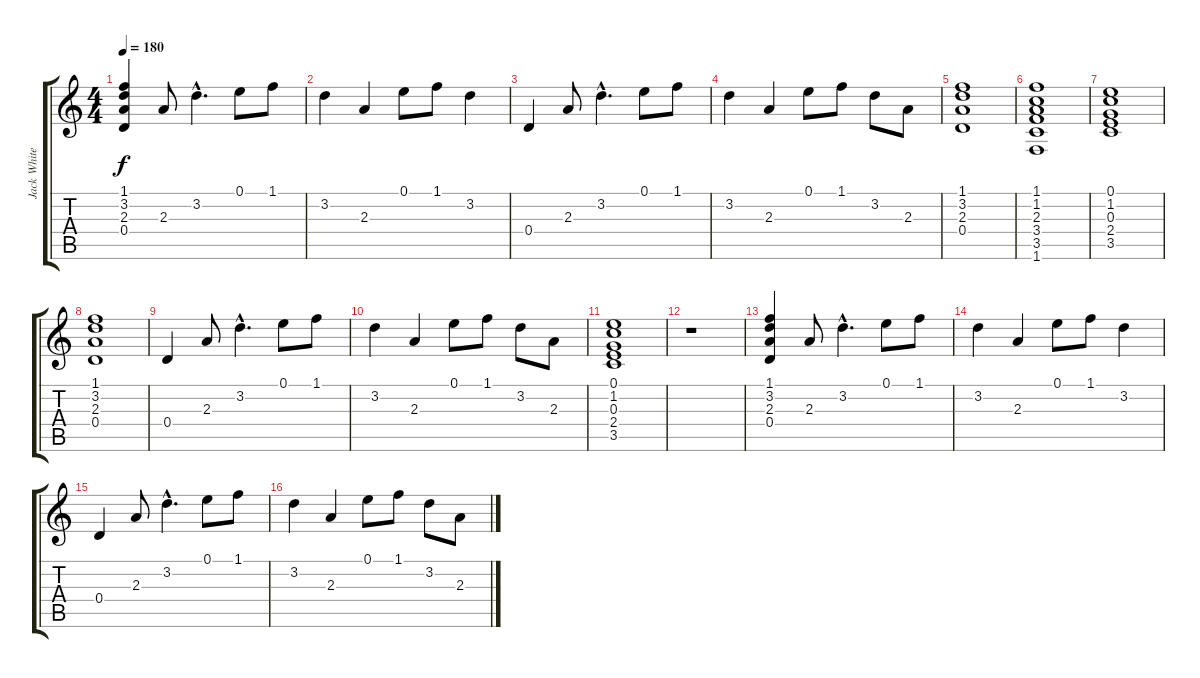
\track ("Jack White" "Jack White") {instrument electricguitarclean}
\staff {score tabs}
\tuning (E4 B3 G3 D3 A2 E2) {hide}
\ts (4 4)
\tempo 180
\clef g2
\ks c
(1.1 3.2 2.3 0.4).4{dy f} 2.3.8 3.2{hac}.4{d} 0.1.8 1.1.8 |
3.2.4 2.3.4 0.1.8 1.1.8 3.2.4 |
0.4.4 2.3.8 3.2{hac}.4{d} 0.1.8 1.1.8 |
3.2.4 2.3.4 0.1.8 1.1.8 3.2.8 2.3.8 |
(1.1 3.2 2.3 0.4).1 |
(1.1 1.2 2.3 3.4 3.5 1.6).1 |
(0.1 1.2 0.3 2.4 3.5).1 |
(1.1 3.2 2.3 0.4).1 |
0.4.4 2.3.8 3.2{hac}.4{d} 0.1.8 1.1.8 |
3.2.4 2.3.4 0.1.8 1.1.8 3.2.8 2.3.8 |
(0.1 1.2 0.3 2.4 3.5).1 |
r.1 |
(1.1 3.2 2.3 0.4).4 2.3.8 3.2{hac}.4{d} 0.1.8 1.1.8 |
3.2.4 2.3.4 0.1.8 1.1.8 3.2.4 |
0.4.4 2.3.8 3.2{hac}.4{d} 0.1.8 1.1.8 |
3.2.4 2.3.4 0.1.8 1.1.8 3.2.8 2.3.8
